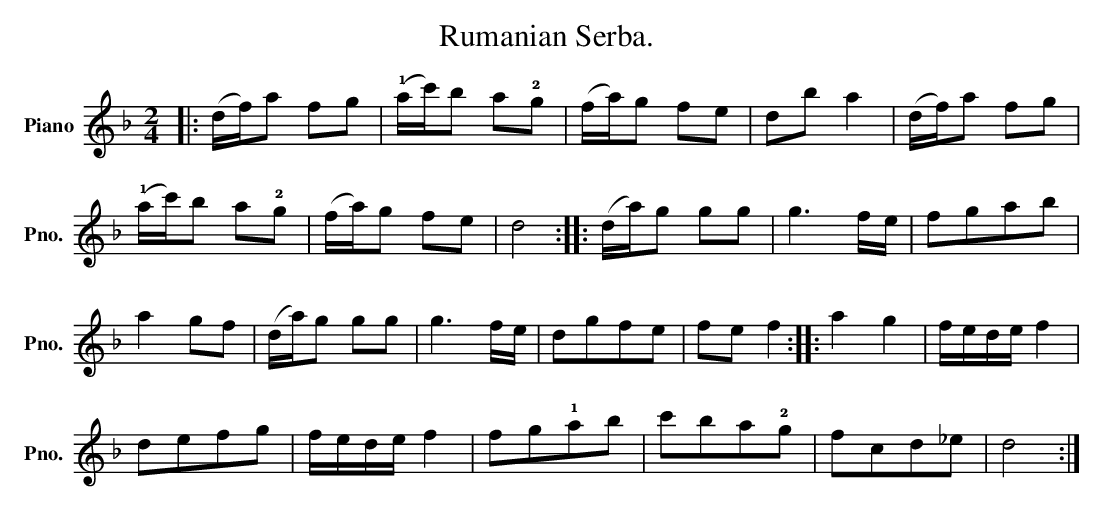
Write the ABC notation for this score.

X:1
T:Rumanian Serba.
L:1/8
M:2/4
K:Dmin
V:1 treble nm="Piano" snm="Pno."
V:1
|: (d/f/)a fg | (!1!a/c'/)b a!2!g | (f/a/)g fe | db a2 | (d/f/)a fg |$ (!1!a/c'/)b a!2!g | %6
 (f/a/)g fe | d4 :: (d/a/)g gg | g3 f/e/ | fgab |$ a2 gf | (d/a/)g gg | g3 f/e/ | dgfe | fe f2 :: %16
 a2 g2 | f/e/d/e/ f2 |$ defg | f/e/d/e/ f2 | fg!1!ab | c'ba!2!g | fcd_e | d4 :| %24
